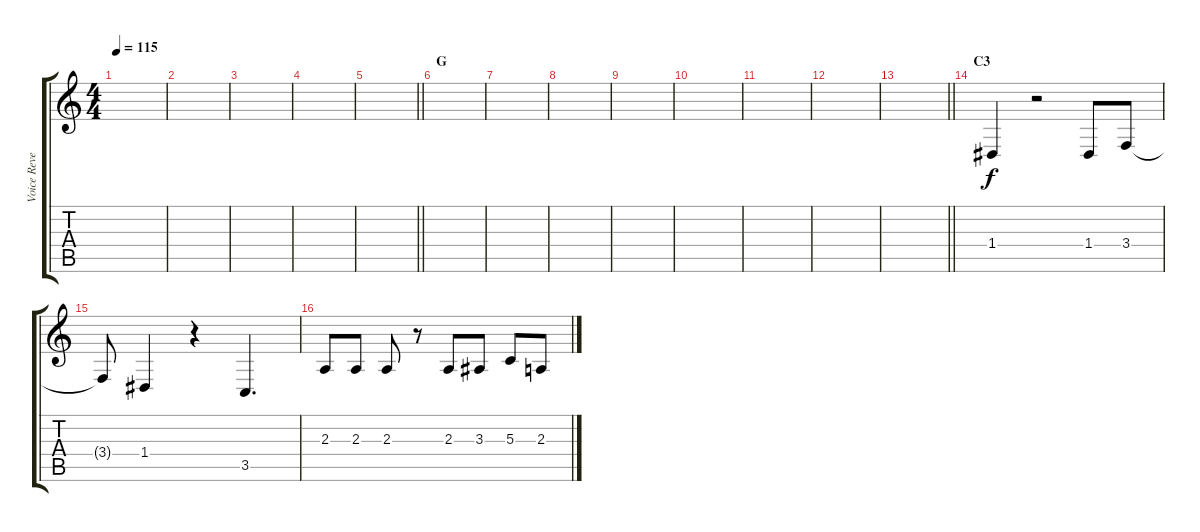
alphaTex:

\track ("Voice Reverb" "Voice Reve") {instrument fx5brightness}
\staff {score tabs}
\tuning (E4 B3 G3 D3 A2 E2) {hide}
\ts (4 4)
\tempo 115
\clef g2
\ks c
|
|
|
|
\barLineRight lightlight
|
\section ("" "G")
|
|
|
|
|
|
|
\barLineRight lightlight
|
\section ("" "C3")
1.4.4 r.2 1.4.8 3.4.8 |
3.4{t}.8 1.4.4 r.4 3.5.4{d} |
2.3.8 2.3.8 2.3.8 r.8 2.3.8 3.3.8 5.3.8 2.3.8
